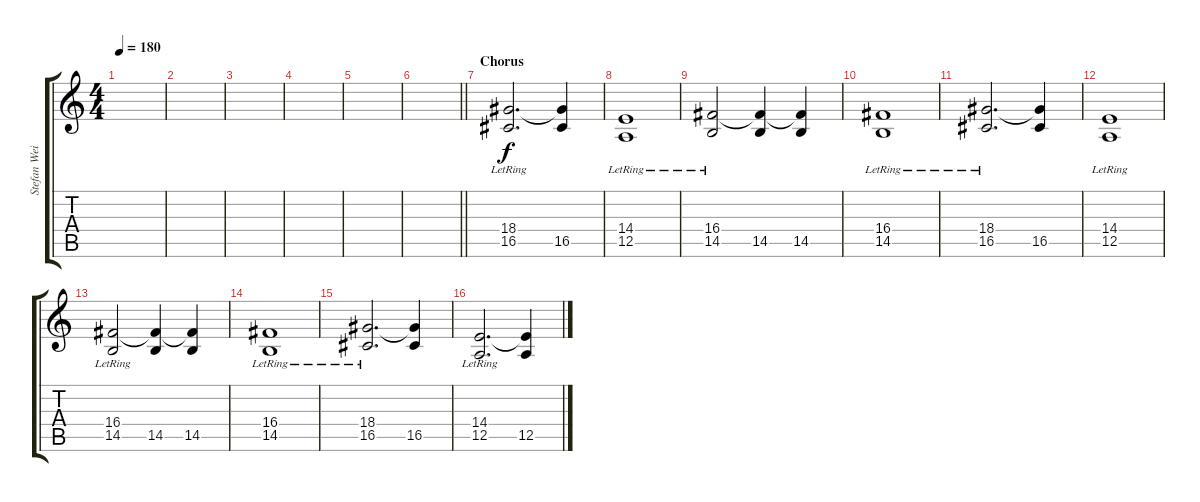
\track ("Stefan Weiler - L Hand" "Stefan Wei") {instrument electricgrandpiano}
\staff {score tabs}
\tuning (E4 B3 G3 D3 A2 E2) {hide}
\ts (4 4)
\tempo 180
\clef g2
\ks c
|
|
|
|
|
\barLineRight lightlight
|
\section ("" "Chorus")
(18.4{lr} 16.5).2{d dy f} (18.4{t} 16.5).4 |
(14.4{lr} 12.5{lr}).1 |
(16.4{lr} 14.5).2 (16.4{t} 14.5).4 (16.4{t} 14.5).4 |
(16.4{lr} 14.5{lr}).1 |
(18.4{lr} 16.5).2{d} (18.4{t} 16.5).4 |
(14.4{lr} 12.5{lr}).1 |
(16.4{lr} 14.5).2 (16.4{t} 14.5).4 (16.4{t} 14.5).4 |
(16.4{lr} 14.5{lr}).1 |
(18.4{lr} 16.5).2{d} (18.4{t} 16.5).4 |
(14.4{lr} 12.5).2{d} (14.4{t} 12.5).4
